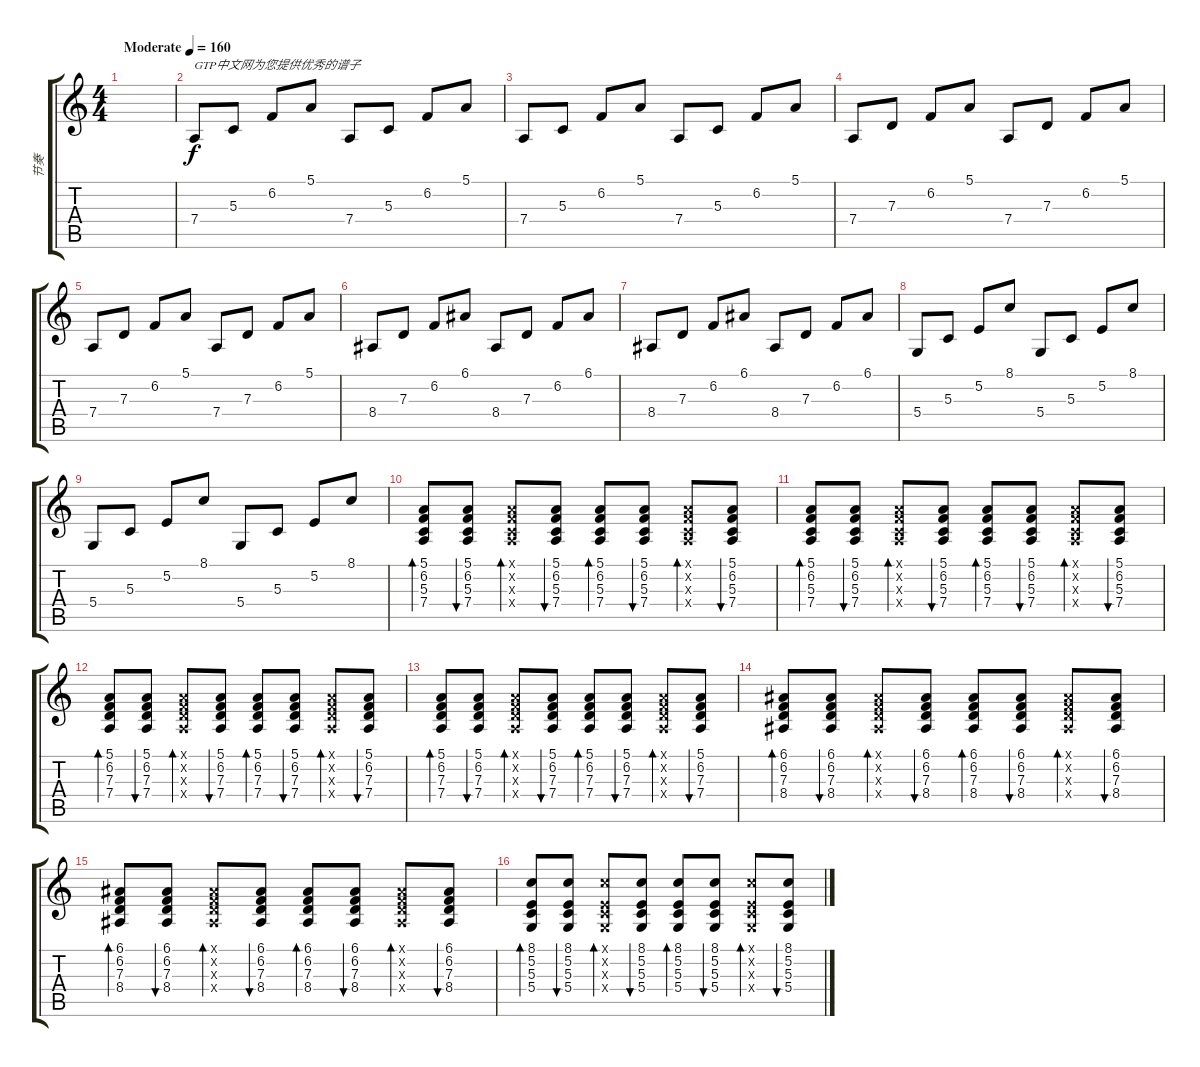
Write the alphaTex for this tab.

\track ("节奏" "节奏") {instrument brightacousticpiano}
\staff {score tabs}
\tuning (E4 B3 G3 D3 A2 E2) {hide}
\ts (4 4)
\tempo (160 "Moderate")
\clef g2
\ks c
|
7.4.8{txt "GTP中文网为您提供优秀的谱子"} 5.3.8 6.2.8 5.1.8 7.4.8 5.3.8 6.2.8 5.1.8 |
7.4.8 5.3.8 6.2.8 5.1.8 7.4.8 5.3.8 6.2.8 5.1.8 |
7.4.8 7.3.8 6.2.8 5.1.8 7.4.8 7.3.8 6.2.8 5.1.8 |
7.4.8 7.3.8 6.2.8 5.1.8 7.4.8 7.3.8 6.2.8 5.1.8 |
8.4.8 7.3.8 6.2.8 6.1.8 8.4.8 7.3.8 6.2.8 6.1.8 |
8.4.8 7.3.8 6.2.8 6.1.8 8.4.8 7.3.8 6.2.8 6.1.8 |
5.4.8 5.3.8 5.2.8 8.1.8 5.4.8 5.3.8 5.2.8 8.1.8 |
5.4.8 5.3.8 5.2.8 8.1.8 5.4.8 5.3.8 5.2.8 8.1.8 |
(5.1 6.2 5.3 7.4).8{bd 60} (5.1 6.2 5.3 7.4).8{bu 60} (5.1{x} 6.2{x} 5.3{x} 7.4{x}).8{bd 60} (5.1 6.2 5.3 7.4).8{bu 60} (5.1 6.2 5.3 7.4).8{bd 60} (5.1 6.2 5.3 7.4).8{bu 60} (5.1{x} 6.2{x} 5.3{x} 7.4{x}).8{bd 60} (5.1 6.2 5.3 7.4).8{bu 60} |
(5.1 6.2 5.3 7.4).8{bd 60} (5.1 6.2 5.3 7.4).8{bu 60} (5.1{x} 6.2{x} 5.3{x} 7.4{x}).8{bd 60} (5.1 6.2 5.3 7.4).8{bu 60} (5.1 6.2 5.3 7.4).8{bd 60} (5.1 6.2 5.3 7.4).8{bu 60} (5.1{x} 6.2{x} 5.3{x} 7.4{x}).8{bd 60} (5.1 6.2 5.3 7.4).8{bu 60} |
(5.1 6.2 7.3 7.4).8{bd 60} (5.1 6.2 7.3 7.4).8{bu 60} (5.1{x} 6.2{x} 7.3{x} 7.4{x}).8{bd 60} (5.1 6.2 7.3 7.4).8{bu 60} (5.1 6.2 7.3 7.4).8{bd 60} (5.1 6.2 7.3 7.4).8{bu 60} (5.1{x} 6.2{x} 7.3{x} 7.4{x}).8{bd 60} (5.1 6.2 7.3 7.4).8{bu 60} |
(5.1 6.2 7.3 7.4).8{bd 60} (5.1 6.2 7.3 7.4).8{bu 60} (5.1{x} 6.2{x} 7.3{x} 7.4{x}).8{bd 60} (5.1 6.2 7.3 7.4).8{bu 60} (5.1 6.2 7.3 7.4).8{bd 60} (5.1 6.2 7.3 7.4).8{bu 60} (5.1{x} 6.2{x} 7.3{x} 7.4{x}).8{bd 60} (5.1 6.2 7.3 7.4).8{bu 60} |
(6.1 6.2 7.3 8.4).8{bd 60} (6.1 6.2 7.3 8.4).8{bu 60} (6.1{x} 6.2{x} 7.3{x} 8.4{x}).8{bd 60} (6.1 6.2 7.3 8.4).8{bu 60} (6.1 6.2 7.3 8.4).8{bd 60} (6.1 6.2 7.3 8.4).8{bu 60} (6.1{x} 6.2{x} 7.3{x} 8.4{x}).8{bd 60} (6.1 6.2 7.3 8.4).8{bu 60} |
(6.1 6.2 7.3 8.4).8{bd 60} (6.1 6.2 7.3 8.4).8{bu 60} (6.1{x} 6.2{x} 7.3{x} 8.4{x}).8{bd 60} (6.1 6.2 7.3 8.4).8{bu 60} (6.1 6.2 7.3 8.4).8{bd 60} (6.1 6.2 7.3 8.4).8{bu 60} (6.1{x} 6.2{x} 7.3{x} 8.4{x}).8{bd 60} (6.1 6.2 7.3 8.4).8{bu 60} |
(8.1 5.2 5.3 5.4).8{bd 60} (8.1 5.2 5.3 5.4).8{bu 60} (8.1{x} 5.2{x} 5.3{x} 5.4{x}).8{bd 60} (8.1 5.2 5.3 5.4).8{bu 60} (8.1 5.2 5.3 5.4).8{bd 60} (8.1 5.2 5.3 5.4).8{bu 60} (8.1{x} 5.2{x} 5.3{x} 5.4{x}).8{bd 60} (8.1 5.2 5.3 5.4).8{bu 60}
